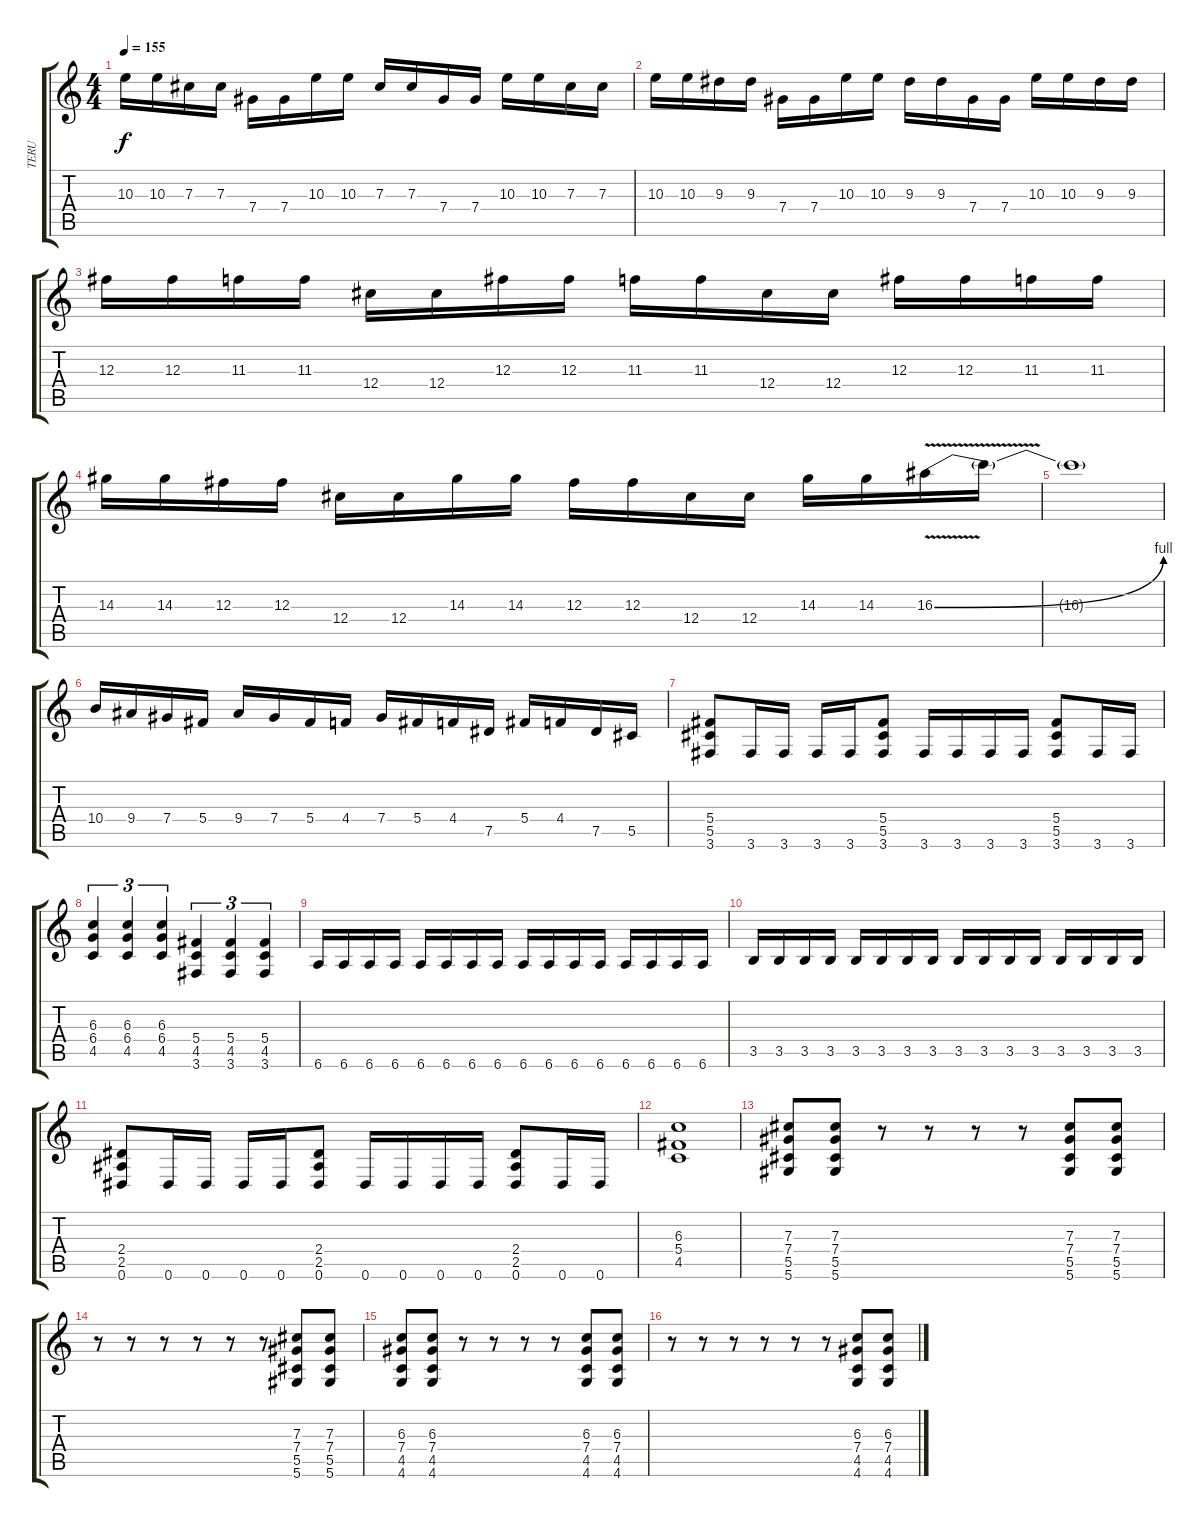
\track ("TERU" "TERU") {instrument distortionguitar}
\staff {score tabs}
\tuning (Eb4 Bb3 Gb3 Db3 Ab2 Eb2) {hide}
\ts (4 4)
\tempo 155
\clef g2
\ks c
10.3.16{dy f volume 11} 10.3.16 7.3.16 7.3.16 7.4.16 7.4.16 10.3.16 10.3.16 7.3.16 7.3.16 7.4.16 7.4.16 10.3.16 10.3.16 7.3.16 7.3.16 |
10.3.16 10.3.16 9.3.16 9.3.16 7.4.16 7.4.16 10.3.16 10.3.16 9.3.16 9.3.16 7.4.16 7.4.16 10.3.16 10.3.16 9.3.16 9.3.16 |
12.3.16 12.3.16 11.3.16 11.3.16 12.4.16 12.4.16 12.3.16 12.3.16 11.3.16 11.3.16 12.4.16 12.4.16 12.3.16 12.3.16 11.3.16 11.3.16 |
14.3.16 14.3.16 12.3.16 12.3.16 12.4.16 12.4.16 14.3.16 14.3.16 12.3.16 12.3.16 12.4.16 12.4.16 14.3.16 14.3.16 16.3{be (bend 0 0 60 4) v}.16{instrument guitarharmonics} 16.3{t}.16 |
16.3{t}.1{volume 16} |
10.4.16{instrument distortionguitar} 9.4.16 7.4.16 5.4.16 9.4.16 7.4.16 5.4.16 4.4.16 7.4.16 5.4.16 4.4.16 7.5.16 5.4.16 4.4.16 7.5.16 5.5.16 |
(5.4 5.5 3.6).8 3.6.16 3.6.16 3.6.16 3.6.16 (5.4 5.5 3.6).8 3.6.16 3.6.16 3.6.16 3.6.16 (5.4 5.5 3.6).8 3.6.16 3.6.16 |
(6.3 6.4 4.5).4{tu (3 2)} (6.3 6.4 4.5).4{tu (3 2)} (6.3 6.4 4.5).4{tu (3 2)} (5.4 4.5 3.6).4{tu (3 2)} (5.4 4.5 3.6).4{tu (3 2)} (5.4 4.5 3.6).4{tu (3 2)} |
6.6.16 6.6.16 6.6.16 6.6.16 6.6.16 6.6.16 6.6.16 6.6.16 6.6.16 6.6.16 6.6.16 6.6.16 6.6.16 6.6.16 6.6.16 6.6.16 |
3.5.16 3.5.16 3.5.16 3.5.16 3.5.16 3.5.16 3.5.16 3.5.16 3.5.16 3.5.16 3.5.16 3.5.16 3.5.16 3.5.16 3.5.16 3.5.16 |
(2.4 2.5 0.6).8 0.6.16 0.6.16 0.6.16 0.6.16 (2.4 2.5 0.6).8 0.6.16 0.6.16 0.6.16 0.6.16 (2.4 2.5 0.6).8 0.6.16 0.6.16 |
(6.3 5.4 4.5).1 |
(7.3 7.4 5.5 5.6).8 (7.3 7.4 5.5 5.6).8 r.8 r.8 r.8 r.8 (7.3 7.4 5.5 5.6).8 (7.3 7.4 5.5 5.6).8 |
r.8 r.8 r.8 r.8 r.8 r.8 (7.3 7.4 5.5 5.6).8 (7.3 7.4 5.5 5.6).8 |
(6.3 7.4 4.5 4.6).8 (6.3 7.4 4.5 4.6).8 r.8 r.8 r.8 r.8 (6.3 7.4 4.5 4.6).8 (6.3 7.4 4.5 4.6).8 |
r.8 r.8 r.8 r.8 r.8 r.8 (6.3 7.4 4.5 4.6).8 (6.3 7.4 4.5 4.6).8
